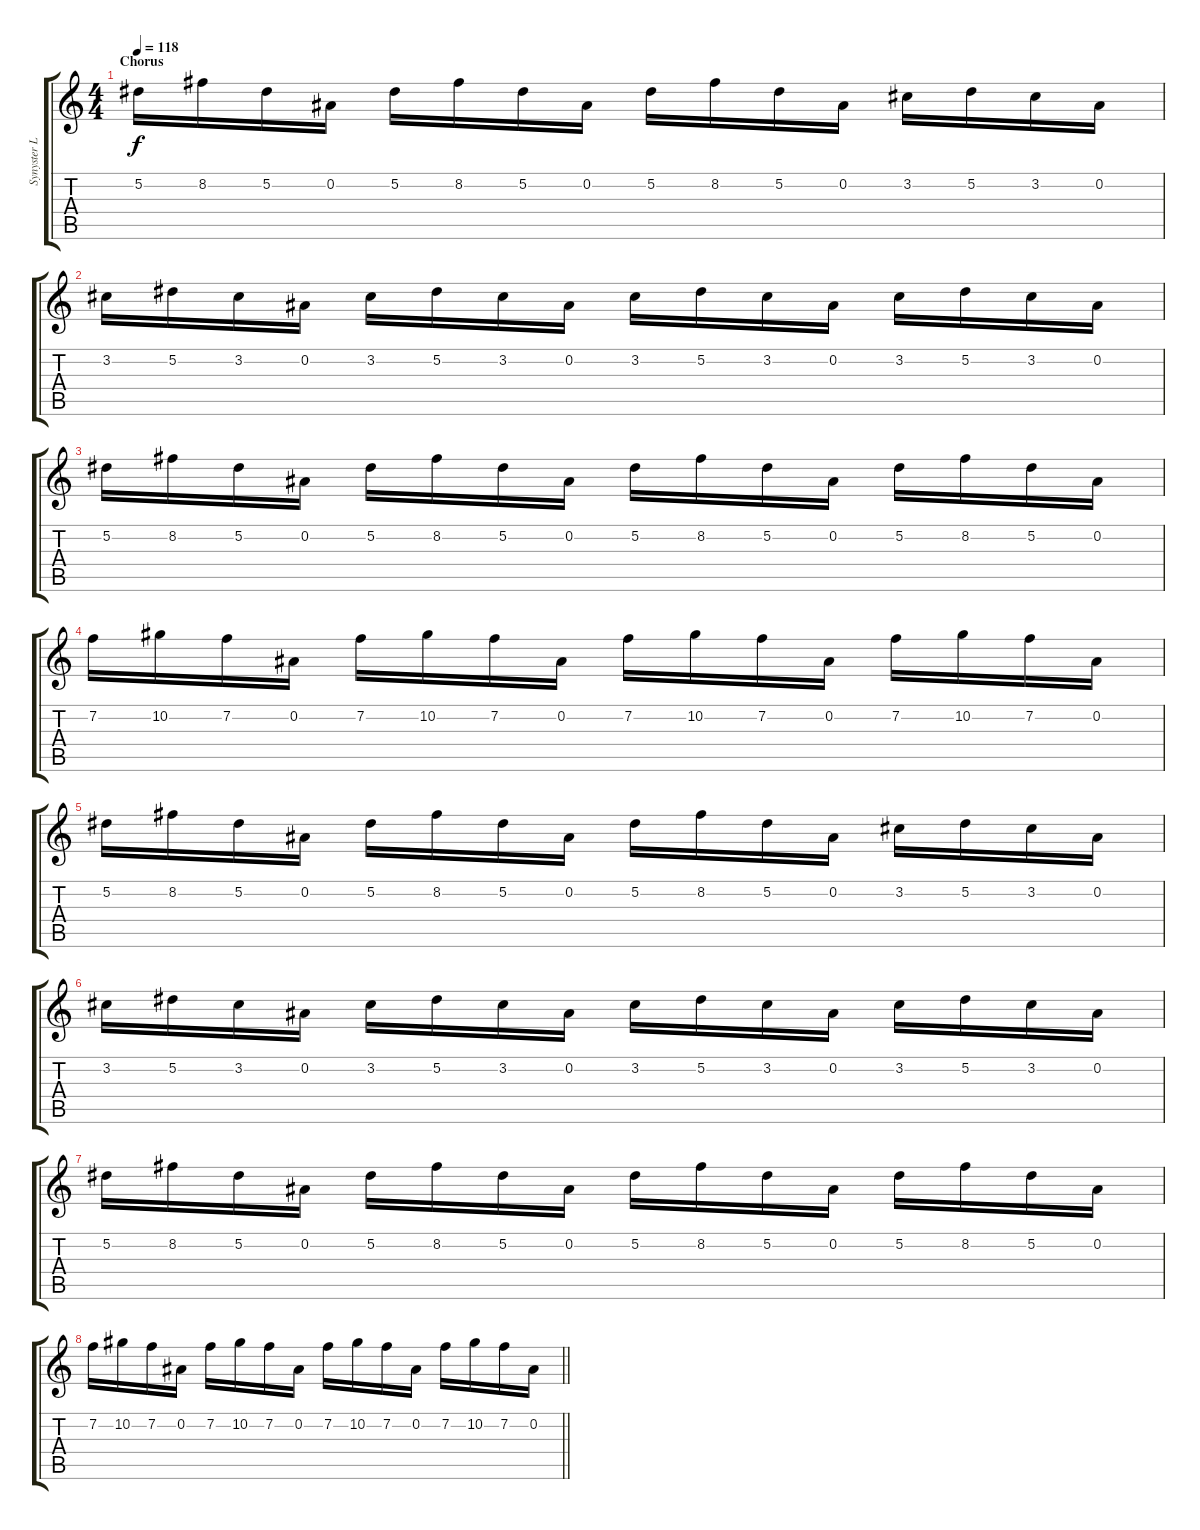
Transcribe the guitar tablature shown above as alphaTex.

\track ("Synyster Lead" "Synyster L") {instrument overdrivenguitar}
\staff {score tabs}
\tuning (Eb4 Bb3 Gb3 Db3 Ab2 Db2) {hide}
\ts (4 4)
\section ("" "Chorus")
\tempo 118
\clef g2
\ks c
5.2.16{dy f} 8.2.16 5.2.16 0.2.16 5.2.16 8.2.16 5.2.16 0.2.16 5.2.16 8.2.16 5.2.16 0.2.16 3.2.16 5.2.16 3.2.16 0.2.16 |
3.2.16 5.2.16 3.2.16 0.2.16 3.2.16 5.2.16 3.2.16 0.2.16 3.2.16 5.2.16 3.2.16 0.2.16 3.2.16 5.2.16 3.2.16 0.2.16 |
5.2.16 8.2.16 5.2.16 0.2.16 5.2.16 8.2.16 5.2.16 0.2.16 5.2.16 8.2.16 5.2.16 0.2.16 5.2.16 8.2.16 5.2.16 0.2.16 |
7.2.16 10.2.16 7.2.16 0.2.16 7.2.16 10.2.16 7.2.16 0.2.16 7.2.16 10.2.16 7.2.16 0.2.16 7.2.16 10.2.16 7.2.16 0.2.16 |
5.2.16 8.2.16 5.2.16 0.2.16 5.2.16 8.2.16 5.2.16 0.2.16 5.2.16 8.2.16 5.2.16 0.2.16 3.2.16 5.2.16 3.2.16 0.2.16 |
3.2.16 5.2.16 3.2.16 0.2.16 3.2.16 5.2.16 3.2.16 0.2.16 3.2.16 5.2.16 3.2.16 0.2.16 3.2.16 5.2.16 3.2.16 0.2.16 |
5.2.16 8.2.16 5.2.16 0.2.16 5.2.16 8.2.16 5.2.16 0.2.16 5.2.16 8.2.16 5.2.16 0.2.16 5.2.16 8.2.16 5.2.16 0.2.16 |
\barLineRight lightlight
7.2.16 10.2.16 7.2.16 0.2.16 7.2.16 10.2.16 7.2.16 0.2.16 7.2.16 10.2.16 7.2.16 0.2.16 7.2.16 10.2.16 7.2.16 0.2.16
